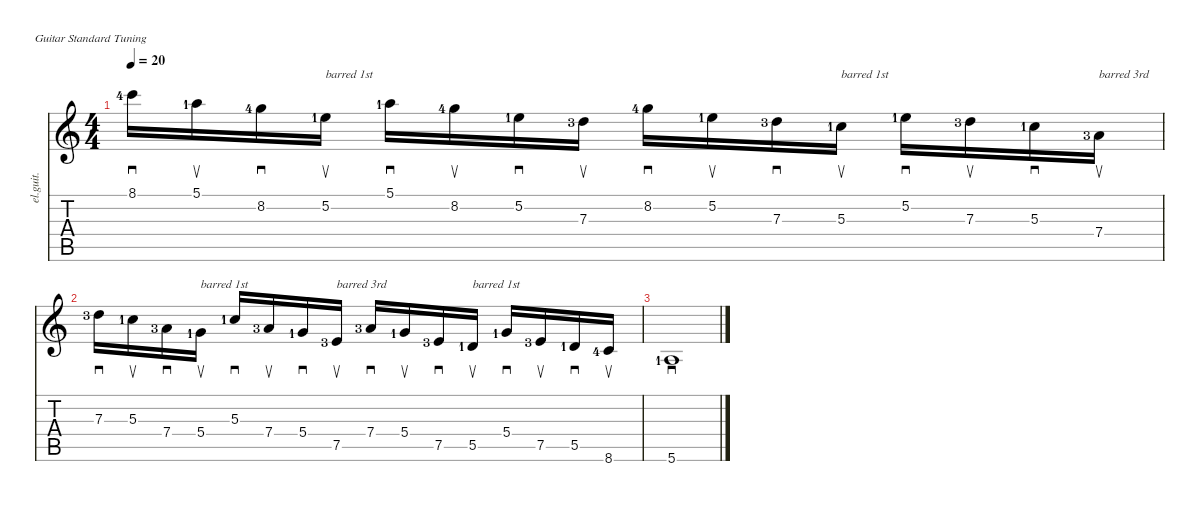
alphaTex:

\defaultSystemsLayout 4
\hideDynamics
\bracketExtendMode nobrackets
\track ("Clean Guitar" "el.guit.") {instrument electricguitarclean}
\staff {score tabs}
\tuning (E4 B3 G3 D3 A2 E2)
\ts (4 4)
\tempo 20
\clef g2
\ks c
8.1{lf 5}.16{sd dy mf instrument electricguitarclean} 5.1{lf 2}.16{su} 8.2{lf 5}.16{sd} 5.2{lf 2}.16{su txt "barred 1st"} 5.1{lf 2}.16{sd} 8.2{lf 5}.16{su} 5.2{lf 2}.16{sd} 7.3{lf 4}.16{su} 8.2{lf 5}.16{sd} 5.2{lf 2}.16{su} 7.3{lf 4}.16{sd} 5.3{lf 2}.16{su txt "barred 1st"} 5.2{lf 2}.16{sd} 7.3{lf 4}.16{su} 5.3{lf 2}.16{sd} 7.4{lf 4}.16{su txt "barred 3rd"} |
7.3{lf 4}.16{sd} 5.3{lf 2}.16{su} 7.4{lf 4}.16{sd} 5.4{lf 2}.16{su txt "barred 1st"} 5.3{lf 2}.16{sd} 7.4{lf 4}.16{su} 5.4{lf 2}.16{sd} 7.5{lf 4}.16{su txt "\n\nbarred 3rd"} 7.4{lf 4}.16{sd} 5.4{lf 2}.16{su} 7.5{lf 4}.16{sd} 5.5{lf 2}.16{su txt "barred 1st"} 5.4{lf 2}.16{sd} 7.5{lf 4}.16{su} 5.5{lf 2}.16{sd} 8.6{lf 5}.16{su} |
5.6{lf 2}.1{sd beam Up}
